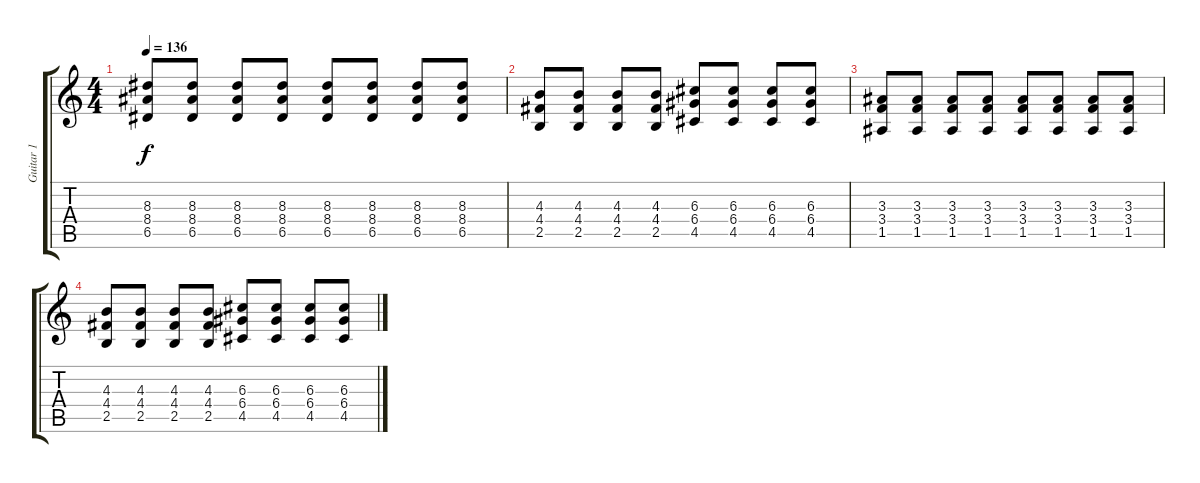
\track ("Guitar 1" "Guitar 1") {instrument distortionguitar}
\staff {score tabs}
\tuning (E4 B3 G3 D3 A2 E2) {hide}
\ts (4 4)
\tempo 136
\clef g2
\ks c
(8.3 8.4 6.5).8{dy f} (8.3 8.4 6.5).8 (8.3 8.4 6.5).8 (8.3 8.4 6.5).8 (8.3 8.4 6.5).8 (8.3 8.4 6.5).8 (8.3 8.4 6.5).8 (8.3 8.4 6.5).8 |
(4.3 4.4 2.5).8 (4.3 4.4 2.5).8 (4.3 4.4 2.5).8 (4.3 4.4 2.5).8 (6.3 6.4 4.5).8 (6.3 6.4 4.5).8 (6.3 6.4 4.5).8 (6.3 6.4 4.5).8 |
(3.3 3.4 1.5).8 (3.3 3.4 1.5).8 (3.3 3.4 1.5).8 (3.3 3.4 1.5).8 (3.3 3.4 1.5).8 (3.3 3.4 1.5).8 (3.3 3.4 1.5).8 (3.3 3.4 1.5).8 |
(4.3 4.4 2.5).8 (4.3 4.4 2.5).8 (4.3 4.4 2.5).8 (4.3 4.4 2.5).8 (6.3 6.4 4.5).8 (6.3 6.4 4.5).8 (6.3 6.4 4.5).8 (6.3 6.4 4.5).8
